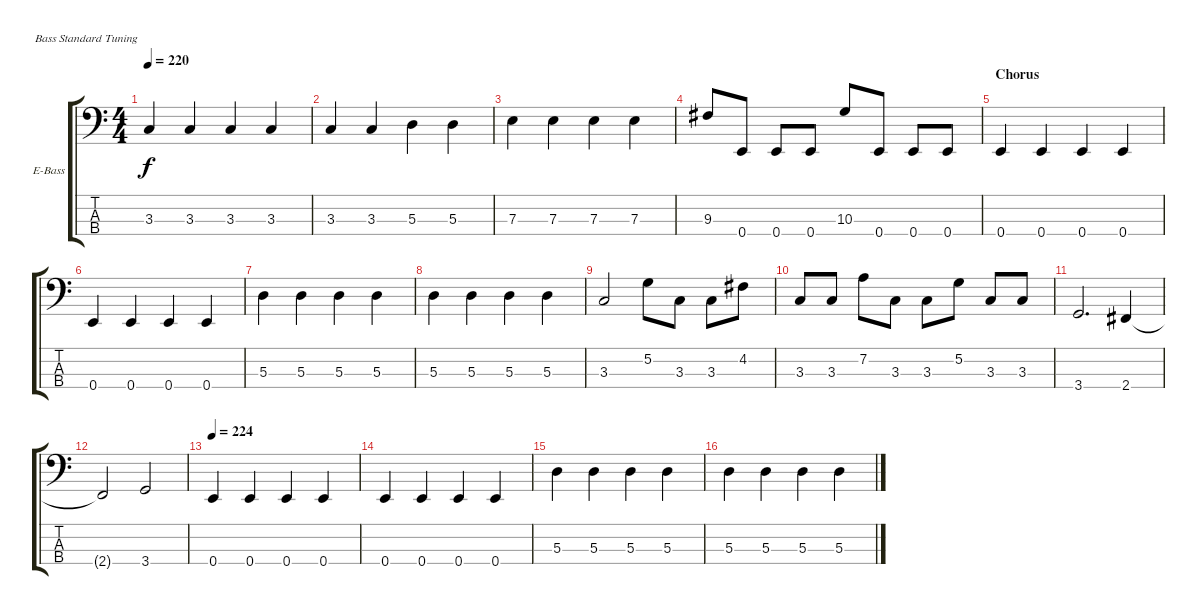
\bracketExtendMode groupsimilarinstruments
\firstSystemTrackNameOrientation horizontal
\otherSystemsTrackNameOrientation horizontal
\track ("Electric Bass" "E-Bass") {instrument electricbassfinger}
\staff {score tabs}
\tuning (G2 D2 A1 E1)
\ts (4 4)
\tempo 220
\clef f4
\ks c
3.3.4{dy f} 3.3.4 3.3.4 3.3.4 |
3.3.4 3.3.4 5.3.4 5.3.4 |
7.3.4 7.3.4 7.3.4 7.3.4 |
9.3.8 0.4.8 0.4.8 0.4.8 10.3.8 0.4.8 0.4.8 0.4.8 |
\section ("" "Chorus")
0.4.4 0.4.4 0.4.4 0.4.4 |
0.4.4 0.4.4 0.4.4 0.4.4 |
5.3.4 5.3.4 5.3.4 5.3.4 |
5.3.4 5.3.4 5.3.4 5.3.4 |
3.3.2 5.2.8 3.3.8 3.3.8 4.2.8 |
3.3.8 3.3.8 7.2.8 3.3.8 3.3.8 5.2.8 3.3.8 3.3.8 |
3.4.2{d} 2.4.4 |
2.4{t}.2 3.4.2 |
\tempo 224
0.4.4 0.4.4 0.4.4 0.4.4 |
0.4.4 0.4.4 0.4.4 0.4.4 |
5.3.4 5.3.4 5.3.4 5.3.4 |
5.3.4 5.3.4 5.3.4 5.3.4
